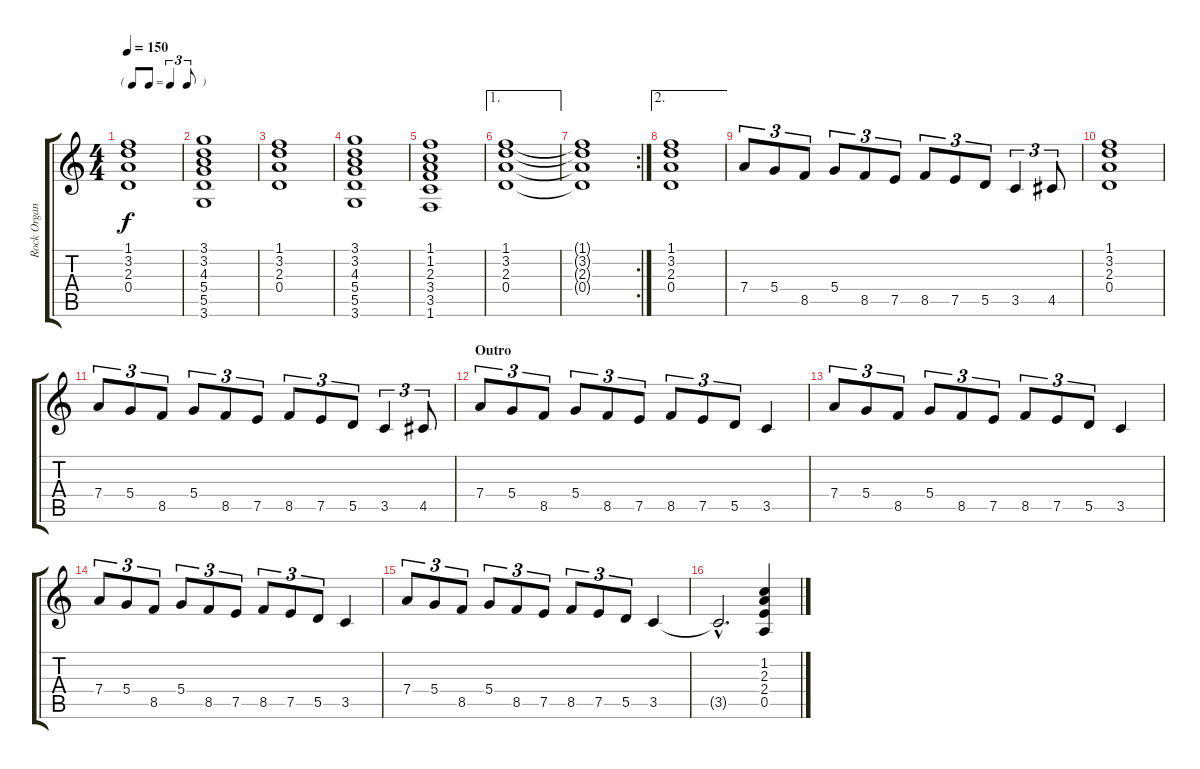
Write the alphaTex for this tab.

\track ("Rock Organ" "Rock Organ") {instrument rockorgan}
\staff {score tabs}
\tuning (E5 B4 G4 D4 A3 E3) {hide}
\ts (4 4)
\tf triplet8th
\tempo 150
\clef g2
\ks c
(1.1 3.2 2.3 0.4).1{dy f} |
(3.1 3.2 4.3 5.4 5.5 3.6).1 |
(1.1 3.2 2.3 0.4).1 |
(3.1 3.2 4.3 5.4 5.5 3.6).1 |
(1.1 1.2 2.3 3.4 3.5 1.6).1 |
\ae 1
(1.1 3.2 2.3 0.4).1 |
\rc 2
(1.1{t} 3.2{t} 2.3{t} 0.4{t}).1 |
\ae 2
(1.1 3.2 2.3 0.4).1 |
7.4.8{tu (3 2)} 5.4.8{tu (3 2)} 8.5.8{tu (3 2)} 5.4.8{tu (3 2)} 8.5.8{tu (3 2)} 7.5.8{tu (3 2)} 8.5.8{tu (3 2)} 7.5.8{tu (3 2)} 5.5.8{tu (3 2)} 3.5.4{tu (3 2)} 4.5.8{tu (3 2)} |
(1.1 3.2 2.3 0.4).1 |
7.4.8{tu (3 2)} 5.4.8{tu (3 2)} 8.5.8{tu (3 2)} 5.4.8{tu (3 2)} 8.5.8{tu (3 2)} 7.5.8{tu (3 2)} 8.5.8{tu (3 2)} 7.5.8{tu (3 2)} 5.5.8{tu (3 2)} 3.5.4{tu (3 2)} 4.5.8{tu (3 2)} |
\section ("" "Outro")
7.4.8{tu (3 2)} 5.4.8{tu (3 2)} 8.5.8{tu (3 2)} 5.4.8{tu (3 2)} 8.5.8{tu (3 2)} 7.5.8{tu (3 2)} 8.5.8{tu (3 2)} 7.5.8{tu (3 2)} 5.5.8{tu (3 2)} 3.5.4 |
7.4.8{tu (3 2)} 5.4.8{tu (3 2)} 8.5.8{tu (3 2)} 5.4.8{tu (3 2)} 8.5.8{tu (3 2)} 7.5.8{tu (3 2)} 8.5.8{tu (3 2)} 7.5.8{tu (3 2)} 5.5.8{tu (3 2)} 3.5.4 |
7.4.8{tu (3 2)} 5.4.8{tu (3 2)} 8.5.8{tu (3 2)} 5.4.8{tu (3 2)} 8.5.8{tu (3 2)} 7.5.8{tu (3 2)} 8.5.8{tu (3 2)} 7.5.8{tu (3 2)} 5.5.8{tu (3 2)} 3.5.4 |
7.4.8{tu (3 2)} 5.4.8{tu (3 2)} 8.5.8{tu (3 2)} 5.4.8{tu (3 2)} 8.5.8{tu (3 2)} 7.5.8{tu (3 2)} 8.5.8{tu (3 2)} 7.5.8{tu (3 2)} 5.5.8{tu (3 2)} 3.5.4 |
3.5{hac t}.2{d} (1.2 2.3 2.4 0.5).4
